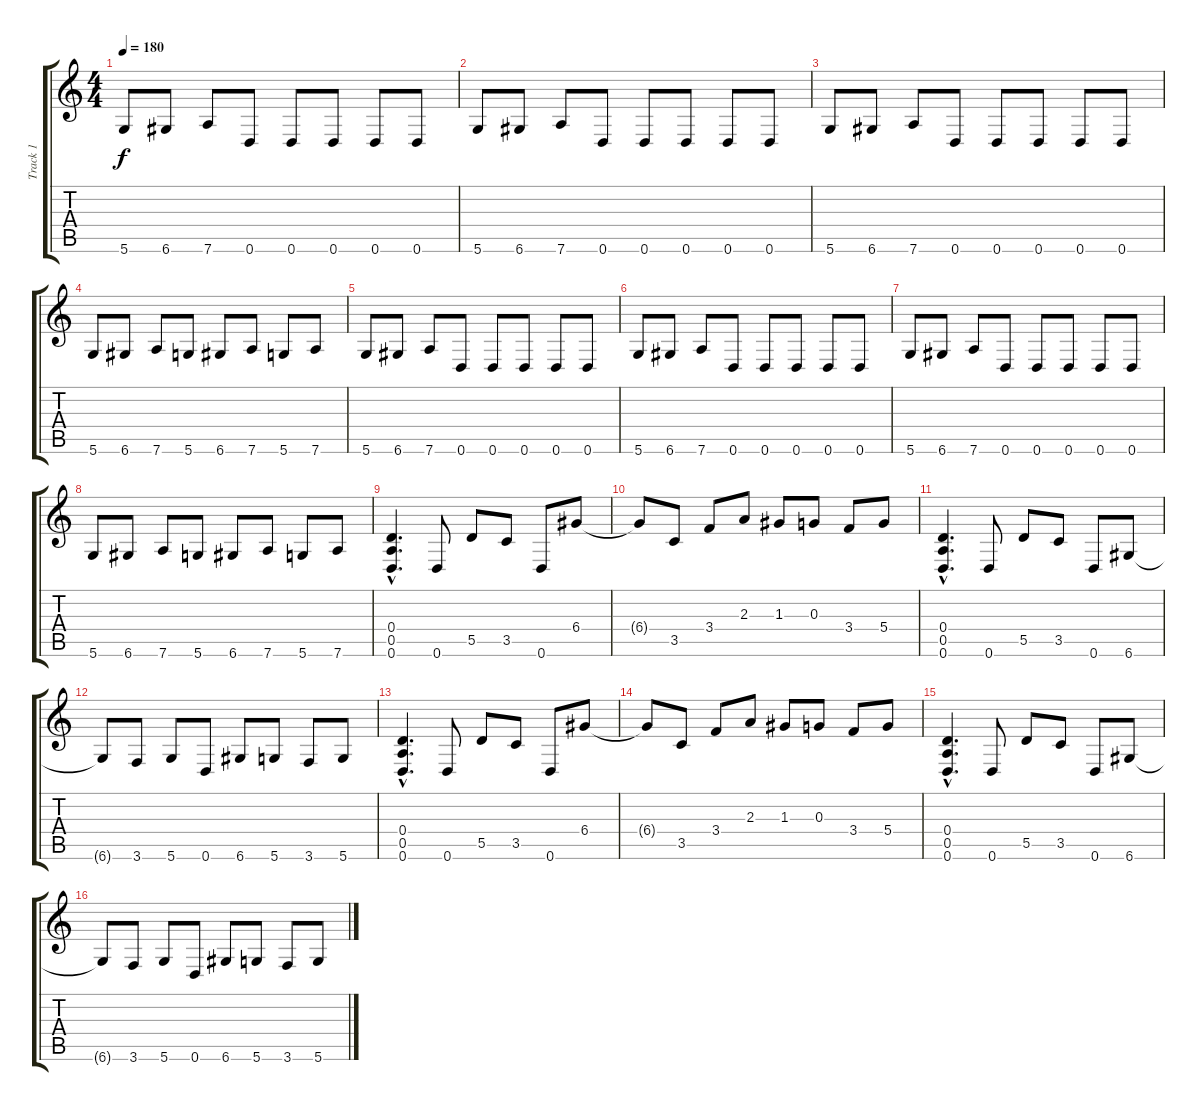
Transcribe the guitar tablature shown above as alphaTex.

\track ("Track 1" "Track 1") {instrument overdrivenguitar}
\staff {score tabs}
\tuning (E4 B3 G3 D3 A2 D2) {hide}
\ts (4 4)
\tempo 180
\clef g2
\ks c
5.6.8{dy f} 6.6.8 7.6.8 0.6.8 0.6.8 0.6.8 0.6.8 0.6.8 |
5.6.8 6.6.8 7.6.8 0.6.8 0.6.8 0.6.8 0.6.8 0.6.8 |
5.6.8 6.6.8 7.6.8 0.6.8 0.6.8 0.6.8 0.6.8 0.6.8 |
5.6.8 6.6.8 7.6.8 5.6.8 6.6.8 7.6.8 5.6.8 7.6.8 |
5.6.8 6.6.8 7.6.8 0.6.8 0.6.8 0.6.8 0.6.8 0.6.8 |
5.6.8 6.6.8 7.6.8 0.6.8 0.6.8 0.6.8 0.6.8 0.6.8 |
5.6.8 6.6.8 7.6.8 0.6.8 0.6.8 0.6.8 0.6.8 0.6.8 |
5.6.8 6.6.8 7.6.8 5.6.8 6.6.8 7.6.8 5.6.8 7.6.8 |
(0.4{hac} 0.5{hac} 0.6{hac}).4{d} 0.6.8 5.5.8 3.5.8 0.6.8 6.4.8 |
6.4{t}.8 3.5.8 3.4.8 2.3.8 1.3.8 0.3.8 3.4.8 5.4.8 |
(0.4{hac} 0.5{hac} 0.6{hac}).4{d} 0.6.8 5.5.8 3.5.8 0.6.8 6.6.8 |
6.6{t}.8 3.6.8 5.6.8 0.6.8 6.6.8 5.6.8 3.6.8 5.6.8 |
(0.4{hac} 0.5{hac} 0.6{hac}).4{d} 0.6.8 5.5.8 3.5.8 0.6.8 6.4.8 |
6.4{t}.8 3.5.8 3.4.8 2.3.8 1.3.8 0.3.8 3.4.8 5.4.8 |
(0.4{hac} 0.5{hac} 0.6{hac}).4{d} 0.6.8 5.5.8 3.5.8 0.6.8 6.6.8 |
6.6{t}.8 3.6.8 5.6.8 0.6.8 6.6.8 5.6.8 3.6.8 5.6.8
